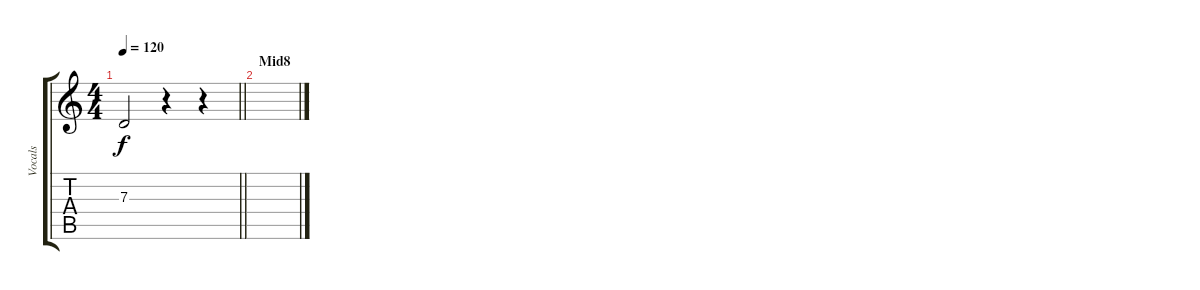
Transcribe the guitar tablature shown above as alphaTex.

\track ("Vocals" "Vocals") {instrument whistle}
\staff {score tabs}
\tuning (E4 B3 G3 D3 A2 E2) {hide}
\ts (4 4)
\tempo 120
\clef g2
\barLineRight lightlight
\ks c
7.3.2{dy f} r.4 r.4 |
\section ("" "Mid8")
